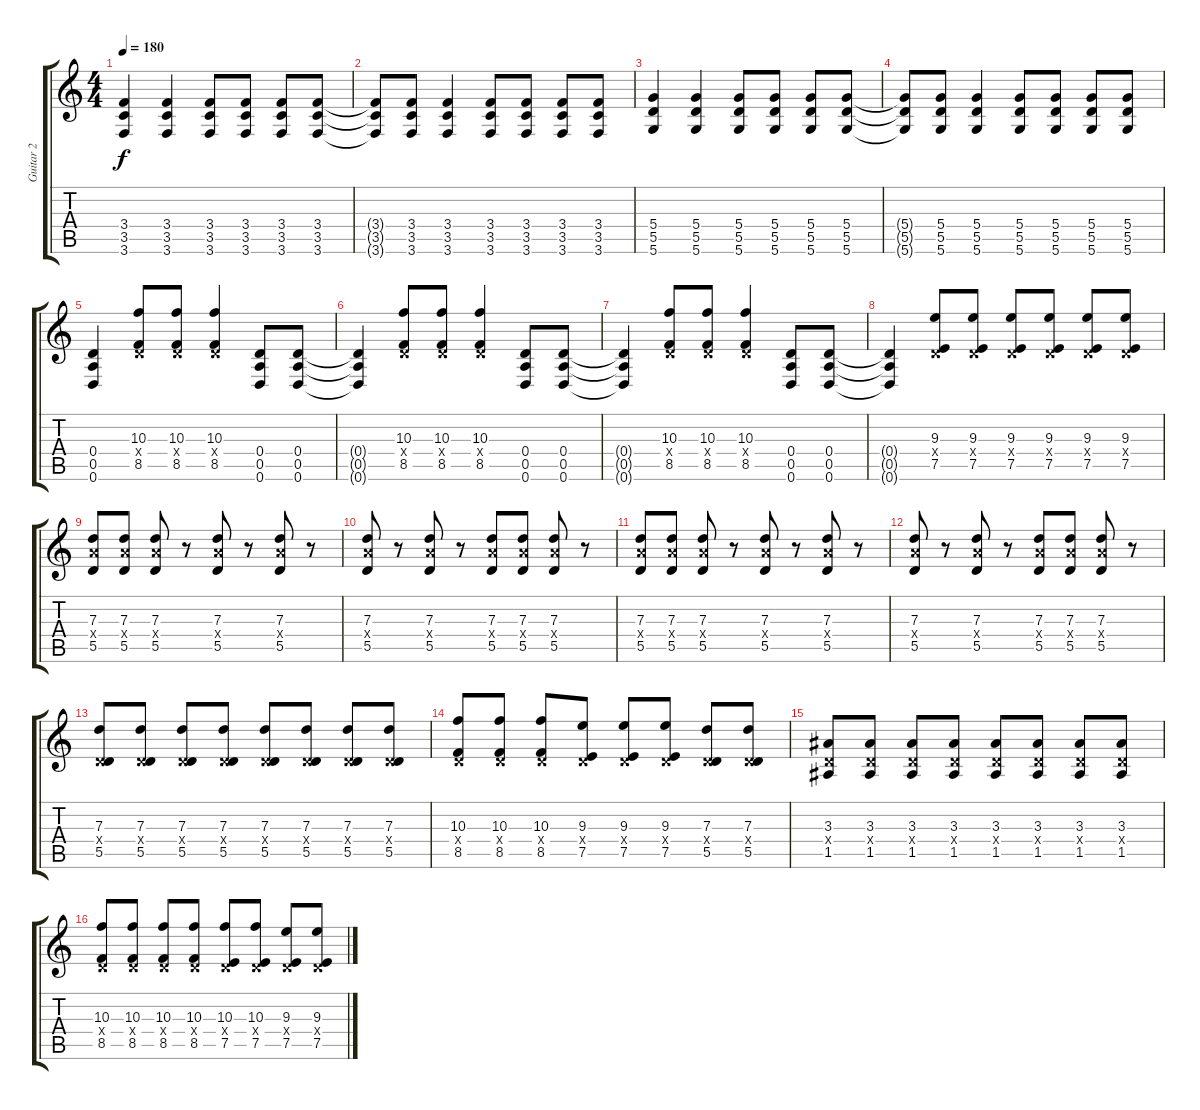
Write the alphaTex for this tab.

\track ("Guitar 2" "Guitar 2") {instrument distortionguitar}
\staff {score tabs}
\tuning (E4 B3 G3 D3 A2 D2) {hide}
\ts (4 4)
\tempo 180
\clef g2
\ks c
(3.4 3.5 3.6).4{dy f} (3.4 3.5 3.6).4 (3.4 3.5 3.6).8 (3.4 3.5 3.6).8 (3.4 3.5 3.6).8 (3.4 3.5 3.6).8 |
(3.4{t} 3.5{t} 3.6{t}).8 (3.4 3.5 3.6).8 (3.4 3.5 3.6).4 (3.4 3.5 3.6).8 (3.4 3.5 3.6).8 (3.4 3.5 3.6).8 (3.4 3.5 3.6).8 |
(5.4 5.5 5.6).4 (5.4 5.5 5.6).4 (5.4 5.5 5.6).8 (5.4 5.5 5.6).8 (5.4 5.5 5.6).8 (5.4 5.5 5.6).8 |
(5.4{t} 5.5{t} 5.6{t}).8 (5.4 5.5 5.6).8 (5.4 5.5 5.6).4 (5.4 5.5 5.6).8 (5.4 5.5 5.6).8 (5.4 5.5 5.6).8 (5.4 5.5 5.6).8 |
(0.4 0.5 0.6).4 (10.3 0.4{x} 8.5).8 (10.3 0.4{x} 8.5).8 (10.3 0.4{x} 8.5).4 (0.4 0.5 0.6).8 (0.4 0.5 0.6).8 |
(0.4{t} 0.5{t} 0.6{t}).4 (10.3 0.4{x} 8.5).8 (10.3 0.4{x} 8.5).8 (10.3 0.4{x} 8.5).4 (0.4 0.5 0.6).8 (0.4 0.5 0.6).8 |
(0.4{t} 0.5{t} 0.6{t}).4 (10.3 0.4{x} 8.5).8 (10.3 0.4{x} 8.5).8 (10.3 0.4{x} 8.5).4 (0.4 0.5 0.6).8 (0.4 0.5 0.6).8 |
(0.4{t} 0.5{t} 0.6{t}).4 (9.3 0.4{x} 7.5).8 (9.3 0.4{x} 7.5).8 (9.3 0.4{x} 7.5).8 (9.3 0.4{x} 7.5).8 (9.3 0.4{x} 7.5).8 (9.3 0.4{x} 7.5).8 |
(7.3 7.4{x} 5.5).8 (7.3 7.4{x} 5.5).8 (7.3 7.4{x} 5.5).8 r.8 (7.3 7.4{x} 5.5).8 r.8 (7.3 7.4{x} 5.5).8 r.8 |
(7.3 7.4{x} 5.5).8 r.8 (7.3 7.4{x} 5.5).8 r.8 (7.3 7.4{x} 5.5).8 (7.3 7.4{x} 5.5).8 (7.3 7.4{x} 5.5).8 r.8 |
(7.3 7.4{x} 5.5).8 (7.3 7.4{x} 5.5).8 (7.3 7.4{x} 5.5).8 r.8 (7.3 7.4{x} 5.5).8 r.8 (7.3 7.4{x} 5.5).8 r.8 |
(7.3 7.4{x} 5.5).8 r.8 (7.3 7.4{x} 5.5).8 r.8 (7.3 7.4{x} 5.5).8 (7.3 7.4{x} 5.5).8 (7.3 7.4{x} 5.5).8 r.8 |
(7.3 0.4{x} 5.5).8 (7.3 0.4{x} 5.5).8 (7.3 0.4{x} 5.5).8 (7.3 0.4{x} 5.5).8 (7.3 0.4{x} 5.5).8 (7.3 0.4{x} 5.5).8 (7.3 0.4{x} 5.5).8 (7.3 0.4{x} 5.5).8 |
(10.3 0.4{x} 8.5).8 (10.3 0.4{x} 8.5).8 (10.3 0.4{x} 8.5).8 (9.3 0.4{x} 7.5).8 (9.3 0.4{x} 7.5).8 (9.3 0.4{x} 7.5).8 (7.3 0.4{x} 5.5).8 (7.3 0.4{x} 5.5).8 |
(3.3 0.4{x} 1.5).8 (3.3 0.4{x} 1.5).8 (3.3 0.4{x} 1.5).8 (3.3 0.4{x} 1.5).8 (3.3 0.4{x} 1.5).8 (3.3 0.4{x} 1.5).8 (3.3 0.4{x} 1.5).8 (3.3 0.4{x} 1.5).8 |
(10.3 0.4{x} 8.5).8 (10.3 0.4{x} 8.5).8 (10.3 0.4{x} 8.5).8 (10.3 0.4{x} 8.5).8 (10.3 0.4{x} 7.5).8 (10.3 0.4{x} 7.5).8 (9.3 0.4{x} 7.5).8 (9.3 0.4{x} 7.5).8
